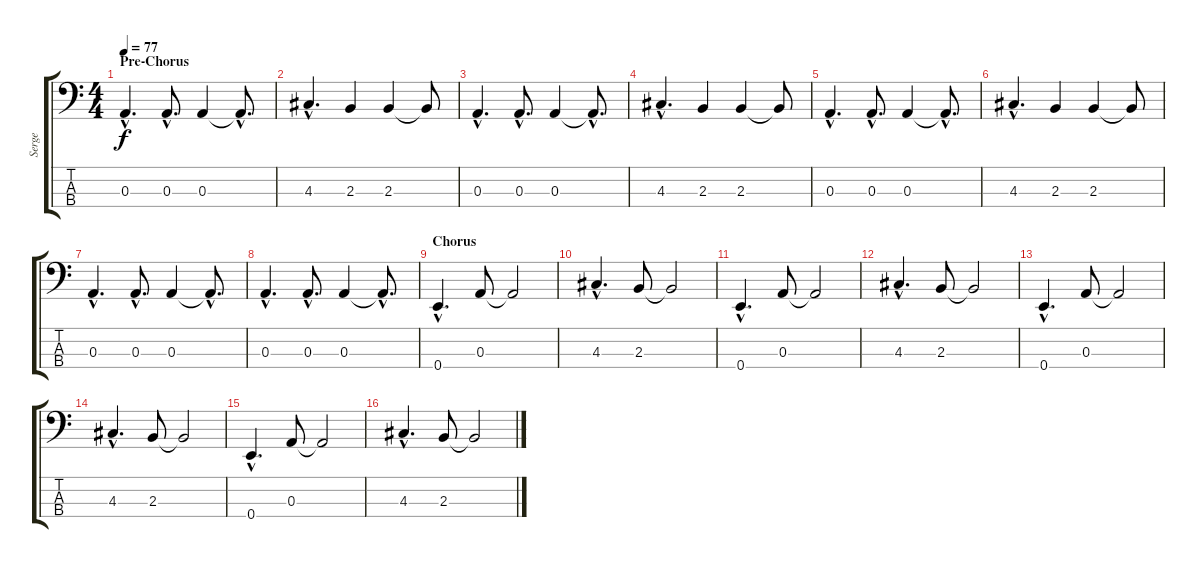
\track ("Serge" "Serge") {instrument acousticbass}
\staff {score tabs}
\tuning (G2 D2 A1 E1) {hide}
\ts (4 4)
\section ("" "Pre-Chorus")
\tempo 77
\clef f4
\ks c
0.3{hac}.4{d dy f} 0.3{hac}.8{d} 0.3.4 0.3{hac t}.8{d} |
4.3{hac}.4{d} 2.3.4 2.3.4 2.3{t}.8 |
0.3{hac}.4{d} 0.3{hac}.8{d} 0.3.4 0.3{hac t}.8{d} |
4.3{hac}.4{d} 2.3.4 2.3.4 2.3{t}.8 |
0.3{hac}.4{d} 0.3{hac}.8{d} 0.3.4 0.3{hac t}.8{d} |
4.3{hac}.4{d} 2.3.4 2.3.4 2.3{t}.8 |
0.3{hac}.4{d} 0.3{hac}.8{d} 0.3.4 0.3{hac t}.8{d} |
0.3{hac}.4{d} 0.3{hac}.8{d} 0.3.4 0.3{hac t}.8{d} |
\section ("" "Chorus")
0.4{hac}.4{d} 0.3.8 0.3{t}.2 |
4.3{hac}.4{d} 2.3.8 2.3{t}.2 |
0.4{hac}.4{d} 0.3.8 0.3{t}.2 |
4.3{hac}.4{d} 2.3.8 2.3{t}.2 |
0.4{hac}.4{d} 0.3.8 0.3{t}.2 |
4.3{hac}.4{d} 2.3.8 2.3{t}.2 |
0.4{hac}.4{d} 0.3.8 0.3{t}.2 |
4.3{hac}.4{d} 2.3.8 2.3{t}.2
